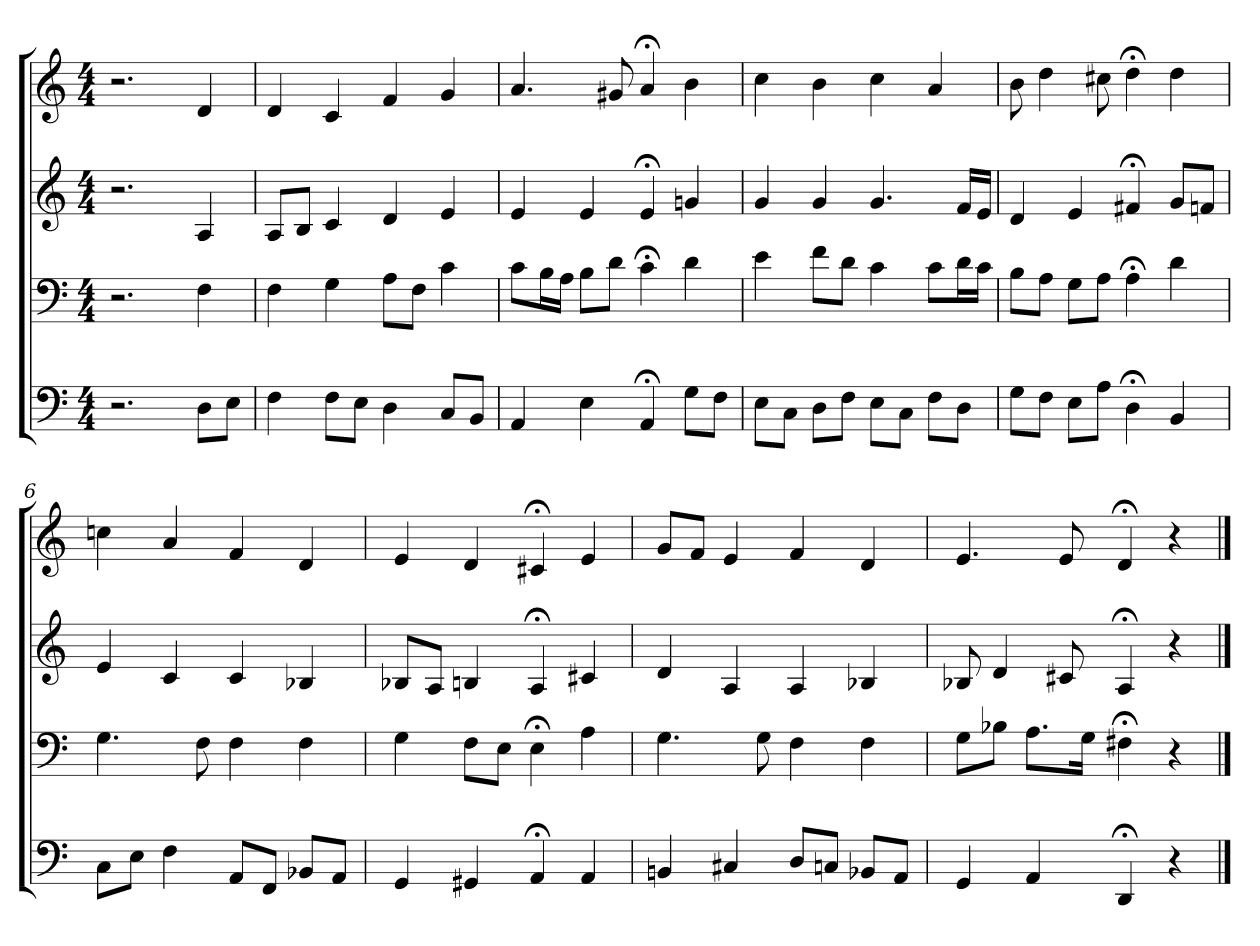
**kern	**kern	**kern	**kern
*part4	*part3	*part2	*part1
*staff4	*staff3	*staff2	*staff1
*clefF4	*clefF4	*clefG2	*clefG2
*M4/4	*M4/4	*M4/4	*M4/4
=1	=1	=1	=1
2.r	2.r	2.r	2.r
8D\L	4F	4A	4d
8E\J	.	.	.
=2	=2	=2	=2
4F	4F	8A/L	4d
.	.	8B/J	.
8F\L	4G	4c	4c
8E\J	.	.	.
4D	8A\L	4d	4f
.	8F\J	.	.
8C/L	4c	4e	4g
8BB/J	.	.	.
=3	=3	=3	=3
4AA	8c\L	4e	4.a
.	16B\L	.	.
.	16A\JJ	.	.
4E	8B\L	4e	.
.	8d\J	.	8g#X
4AA;<	4c;<	4e;<	4a;<
8G\L	4d	4gn	4b
8F\J	.	.	.
=4	=4	=4	=4
8E\L	4e	4g	4cc
8C\J	.	.	.
8D\L	8f\L	4g	4b
8F\J	8d\J	.	.
8E\L	4c	4.g	4cc
8C\J	.	.	.
8F\L	8c\L	.	4a
8D\J	16d\L	16f/LL	.
.	16c\JJ	16e/JJ	.
=5	=5	=5	=5
8G\L	8B\L	4d	8b
8F\J	8A\J	.	4dd
8E\L	8G\L	4e	.
8A\J	8A\J	.	8cc#X
4D;<	4A;<	4f#X;<	4dd;<
4BB	4d	8g/L	4dd
.	.	8fn/J	.
=6	=6	=6	=6
8C\L	4.G	4e	4ccn
8E\J	.	.	.
4F	.	4c	4a
.	8F	.	.
8AA/L	4F	4c	4f
8FF/J	.	.	.
8BB-X/L	4F	4B-X	4d
8AA/J	.	.	.
=7	=7	=7	=7
4GG	4G	8B-/L	4e
.	.	8A/J	.
4GG#X	8F\L	4Bn	4d
.	8E\J	.	.
4AA;<	4E;<	4A;<	4c#X;<
4AA	4A	4c#X	4e
=8	=8	=8	=8
4BBn	4.G	4d	8g/L
.	.	.	8f/J
4C#X	.	4A	4e
.	8G	.	.
8D/L	4F	4A	4f
8Cn/J	.	.	.
8BB-X/L	4F	4B-X	4d
8AA/J	.	.	.
=9	=9	=9	=9
4GG	8G\L	8B-	4.e
.	8B-X\J	4d	.
4AA	8.A\L	.	.
.	.	8c#X	8e
.	16G\Jk	.	.
4DD;<	4F#X;<	4A;<	4d;<
4r	4r	4r	4r
==	==	==	==
*-	*-	*-	*-
